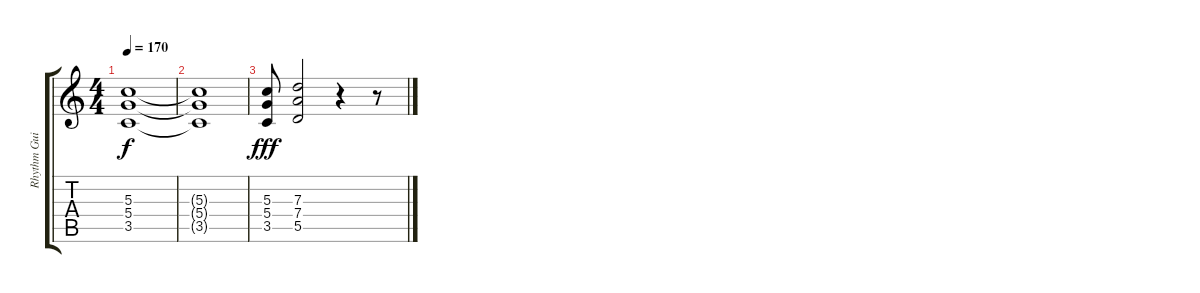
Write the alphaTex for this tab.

\track ("Rhythm Guitar " "Rhythm Gui") {instrument distortionguitar}
\staff {score tabs}
\tuning (E4 B3 G3 D3 A2 E2) {hide}
\ts (4 4)
\tempo 170
\clef g2
\ks c
(5.3{t} 5.4{t} 3.5{t}).1{dy f} |
(5.3{t} 5.4{t} 3.5{t}).1 |
(5.3 5.4 3.5).8{dy fff} (7.3 7.4 5.5).2 r.4 r.8
